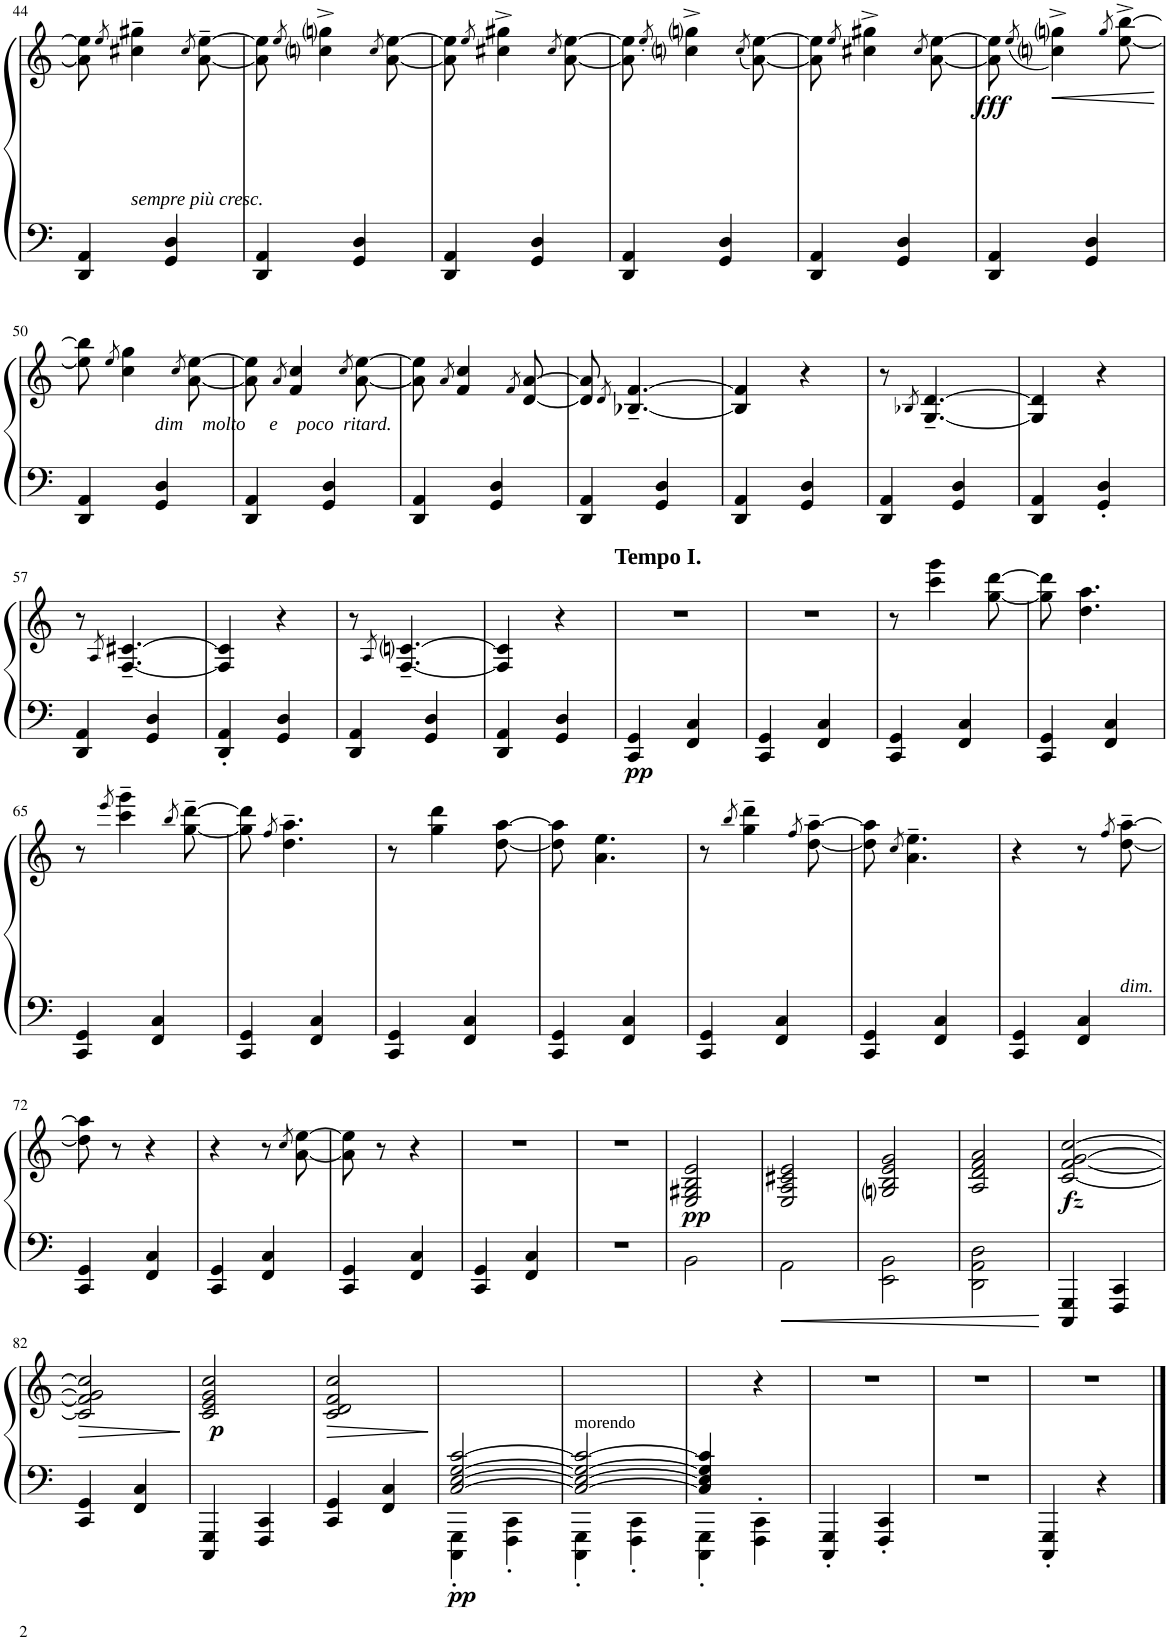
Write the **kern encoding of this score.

**kern	**kern	**dynam
*part1	*part1	*part1
*staff2	*staff1	*staff1/2
*I"Midi_1	*	*
!!LO:PB:g=z
*clefF4	*clefG2	*
*k[]	*k[]	*
*M2/4	*M2/4	*
=44	=44	=44
4DD/ 4AA/	8a\] 8ee\]	.
.	8qee/	.
!	!LO:TX:b:i:t=sempre più cresc.	!
.	4cc#X\~ 4gg#X\~	.
4GG/ 4D/	.	.
.	8qcc#/	.
.	[8a\~ [8ee\~	.
=45	=45	=45
4DD/ 4AA/	8a\] 8ee\]	.
.	8qee/	.
.	4ccni\^ 4ggni\^	.
4GG/ 4D/	.	.
.	8qcc/	.
.	[8a\ [8ee\	.
=46	=46	=46
4DD/ 4AA/	8a\] 8ee\]	.
.	8qee/	.
.	4cc#X\^ 4gg#X\^	.
4GG/ 4D/	.	.
.	8qcc#/	.
.	[8a\ [8ee\	.
=47	=47	=47
4DD/ 4AA/	8a\] 8ee\]	.
.	8qee'/	.
.	4ccni\^ 4ggni\^	.
4GG/ 4D/	.	.
.	(8qcc/	.
.	[8a\ [8ee\)	.
=48	=48	=48
4DD/ 4AA/	8a\] 8ee\]	.
.	8qee/	.
.	4cc#X\^ 4gg#X\^	.
4GG/ 4D/	.	.
.	8qcc#/	.
.	[8a\ [8ee\	.
=49	=49	=49
!	!	!LO:DY:b
4DD/ 4AA/	8a\] 8ee\]	fff
.	(8qee/	.
.	4ccni\^ 4ggni\^)	.
4GG/ 4D/	.	.
.	8qgg/	.
.	[8ee\^ [8bb\^	.
!!LO:LB:g=z
=50	=50	=50
4DD/ 4AA/	8ee\] 8bb\]	.
.	8qee/	.
.	4cc\ 4gg\	.
!LO:TX:a:i:t=dim    molto     e    poco  ritard.	!	!
4GG/ 4D/	.	.
.	8qcc/	.
.	[8a\ [8ee\	.
=51	=51	=51
4DD/ 4AA/	8a\] 8ee\]	.
.	8qa/	.
.	4f/ 4cc/	.
4GG/ 4D/	.	.
.	8qcc/	.
.	[8a\ [8ee\	.
=52	=52	=52
4DD/ 4AA/	8a\] 8ee\]	.
.	8qa/	.
.	4f/ 4cc/	.
4GG/ 4D/	.	.
.	8qf/	.
.	[8d/ [8a/	.
=53	=53	=53
4DD/ 4AA/	8d/] 8a/]	.
.	8qd/	.
.	[4.B-X/~ [4.f/~	.
4GG/ 4D/	.	.
=54	=54	=54
4DD/ 4AA/	4B-/] 4f/]	.
4GG/ 4D/	4r	.
=55	=55	=55
4DD/ 4AA/	8r	.
.	8qB-X/	.
.	[4.G/~ [4.d/~	.
4GG/ 4D/	.	.
=56	=56	=56
4DD/ 4AA/	4G/] 4d/]	.
4GG/' 4D/'	4r	.
!!LO:LB:g=z
=57	=57	=57
4DD/ 4AA/	8r	.
.	8qA/	.
.	[4.F/~ [4.c#X/~	.
4GG/ 4D/	.	.
=58	=58	=58
4DD/' 4AA/'	4F/] 4c#/]	.
4GG/ 4D/	4r	.
=59	=59	=59
4DD/ 4AA/	8r	.
.	8qA/	.
.	[4.F/~ [4.cni/~	.
4GG/ 4D/	.	.
=60	=60	=60
4DD/ 4AA/	4F/] 4c/]	.
4GG/ 4D/	4r	.
!	!LO:TX:a:B:t=Tempo I.	!
=61	=61	=61
!	!	!LO:DY:b=2
4CC/ 4GG/	2r	pp
4FF/ 4C/	.	.
=62	=62	=62
4CC/ 4GG/	2r	.
4FF/ 4C/	.	.
=63	=63	=63
4CC/ 4GG/	8r	.
.	4ccc\ 4ggg\	.
4FF/ 4C/	.	.
.	[8gg\ [8ddd\	.
=64	=64	=64
4CC/ 4GG/	8gg\] 8ddd\]	.
.	4.dd\ 4.aa\	.
4FF/ 4C/	.	.
!!LO:LB:g=z
=65	=65	=65
4CC/ 4GG/	8r	.
.	8qeee/	.
.	4ccc\~ 4ggg\~	.
4FF/ 4C/	.	.
.	8qbb/	.
.	[8gg\~ [8ddd\~	.
=66	=66	=66
4CC/ 4GG/	8gg\] 8ddd\]	.
.	8qff/	.
.	4.dd\~ 4.aa\~	.
4FF/ 4C/	.	.
=67	=67	=67
4CC/ 4GG/	8r	.
.	4gg\ 4ddd\	.
4FF/ 4C/	.	.
.	[8dd\ [8aa\	.
=68	=68	=68
4CC/ 4GG/	8dd\] 8aa\]	.
.	4.a\ 4.ee\	.
4FF/ 4C/	.	.
=69	=69	=69
4CC/ 4GG/	8r	.
.	8qbb/	.
.	4gg\~ 4ddd\~	.
4FF/ 4C/	.	.
.	8qff/	.
.	[8dd\~ [8aa\~	.
=70	=70	=70
4CC/ 4GG/	8dd\] 8aa\]	.
.	8qcc/	.
.	4.a\~ 4.ee\~	.
4FF/ 4C/	.	.
=71	=71	=71
4CC/ 4GG/	4r	.
4FF/ 4C/	8r	.
.	8qff/	.
!	!LO:TX:b:i:t=dim.	!
.	[8dd\~ [8aa\~	.
!!LO:LB:g=z
=72	=72	=72
4CC/ 4GG/	8dd\] 8aa\]	.
.	8r	.
4FF/ 4C/	4r	.
=73	=73	=73
4CC/ 4GG/	4r	.
4FF/ 4C/	8r	.
.	8qcc/	.
.	[8a\ [8ee\	.
=74	=74	=74
4CC/ 4GG/	8a\] 8ee\]	.
.	8r	.
4FF/ 4C/	4r	.
=75	=75	=75
4CC/ 4GG/	2r	.
4FF/ 4C/	.	.
=76	=76	=76
2r	2r	.
=77	=77	=77
!	!	!LO:DY:b
2BB\	2E/ 2G#X/ 2B/ 2e/	pp
=78	=78	=78
2AA\	2E/ 2A/ 2c#X/ 2e/	.
=79	=79	=79
2EE\ 2BB\	2Gni/ 2B/ 2e/ 2g/	.
=80	=80	=80
2DD\ 2AA\ 2D\	2A/ 2d/ 2f/ 2a/	.
=81	=81	=81
!	!	!LO:DY:b
4CCC/ 4GGG/	[2c/ [2f/ [2g/ [2cc/	fz
4FFF/ 4CC/	.	.
!!LO:LB:g=z
=82	=82	=82
*^	*	*
!	!	!	!LO:HP:b
4CC/ 4GG/	2ryy	2c/] 2f/] 2g/] 2cc/]	>
4FF/ 4C/	.	.	.
*v	*v	*	*
.	.	]
=83	=83	=83
*^	*	*
!	!	!	!LO:DY:b
4CCC/ 4GGG/	2ryy	2c/ 2e/ 2g/ 2cc/	p
4FFF/ 4CC/	.	.	.
=84	=84	=84	=84
!	!	!	!LO:HP:b
4CC/ 4GG/	2ryy	2c/ 2d/ 2f/ 2cc/	>
4FF/ 4C/	.	.	.
*v	*v	*	*
.	.	]
=85	=85	=85
*^	*	*
!	!	!	!LO:DY:b=2
[2C/ [2E/ [2G/ [2c/	4CCC\' 4GGG\'	2ryy	pp
.	4FFF\' 4CC\'	.	.
=86	=86	=86	=86
!LO:TX:a:t=morendo	!	!	!
2C/_ 2E/_ 2G/_ 2c/_	4CCC\' 4GGG\'	2ryy	.
.	4FFF\' 4CC\'	.	.
=87	=87	=87	=87
4C/] 4E/] 4G/] 4c/]	4CCC\' 4GGG\'	4ryy	.
4FFF\' 4CC\'	4ryy	4r	.
=88	=88	=88	=88
4CCC/' 4GGG/'	2ryy	2r	.
4FFF/' 4CC/'	.	.	.
=89	=89	=89	=89
2r	2ryy	2r	.
=90	=90	=90	=90
4CCC/' 4GGG/'	2ryy	2r	.
4r	.	.	.
*v	*v	*	*
==	==	==
*-	*-	*-
